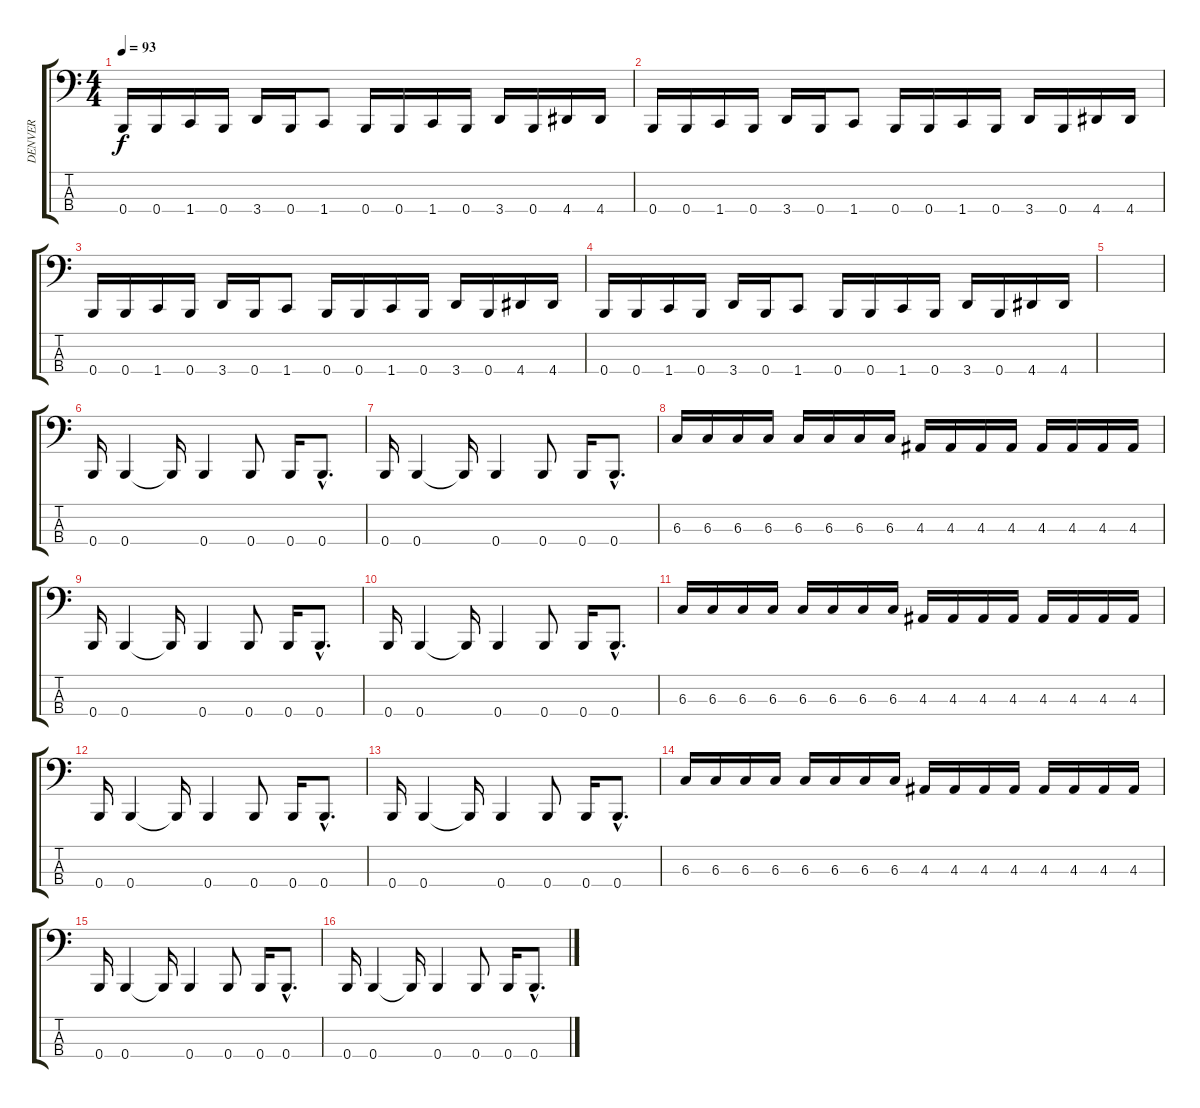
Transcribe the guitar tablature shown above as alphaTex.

\track ("DENVER" "DENVER") {instrument slapbass2}
\staff {score tabs}
\tuning (E2 B1 Gb1 B0) {hide}
\ts (4 4)
\tempo 93
\clef f4
\ks c
0.4.16{dy f} 0.4.16 1.4.16 0.4.16 3.4.16 0.4.16 1.4.8 0.4.16 0.4.16 1.4.16 0.4.16 3.4.16 0.4.16 4.4.16 4.4.16 |
0.4.16 0.4.16 1.4.16 0.4.16 3.4.16 0.4.16 1.4.8 0.4.16 0.4.16 1.4.16 0.4.16 3.4.16 0.4.16 4.4.16 4.4.16 |
0.4.16 0.4.16 1.4.16 0.4.16 3.4.16 0.4.16 1.4.8 0.4.16 0.4.16 1.4.16 0.4.16 3.4.16 0.4.16 4.4.16 4.4.16 |
0.4.16 0.4.16 1.4.16 0.4.16 3.4.16 0.4.16 1.4.8 0.4.16 0.4.16 1.4.16 0.4.16 3.4.16 0.4.16 4.4.16 4.4.16 |
|
0.4.16 0.4.4 0.4{t}.16 0.4.4 0.4.8 0.4.16 0.4{hac}.8{d} |
0.4.16 0.4.4 0.4{t}.16 0.4.4 0.4.8 0.4.16 0.4{hac}.8{d} |
6.3.16 6.3.16 6.3.16 6.3.16 6.3.16 6.3.16 6.3.16 6.3.16 4.3.16 4.3.16 4.3.16 4.3.16 4.3.16 4.3.16 4.3.16 4.3.16 |
0.4.16 0.4.4 0.4{t}.16 0.4.4 0.4.8 0.4.16 0.4{hac}.8{d} |
0.4.16 0.4.4 0.4{t}.16 0.4.4 0.4.8 0.4.16 0.4{hac}.8{d} |
6.3.16 6.3.16 6.3.16 6.3.16 6.3.16 6.3.16 6.3.16 6.3.16 4.3.16 4.3.16 4.3.16 4.3.16 4.3.16 4.3.16 4.3.16 4.3.16 |
0.4.16 0.4.4 0.4{t}.16 0.4.4 0.4.8 0.4.16 0.4{hac}.8{d} |
0.4.16 0.4.4 0.4{t}.16 0.4.4 0.4.8 0.4.16 0.4{hac}.8{d} |
6.3.16 6.3.16 6.3.16 6.3.16 6.3.16 6.3.16 6.3.16 6.3.16 4.3.16 4.3.16 4.3.16 4.3.16 4.3.16 4.3.16 4.3.16 4.3.16 |
0.4.16 0.4.4 0.4{t}.16 0.4.4 0.4.8 0.4.16 0.4{hac}.8{d} |
0.4.16 0.4.4 0.4{t}.16 0.4.4 0.4.8 0.4.16 0.4{hac}.8{d}
